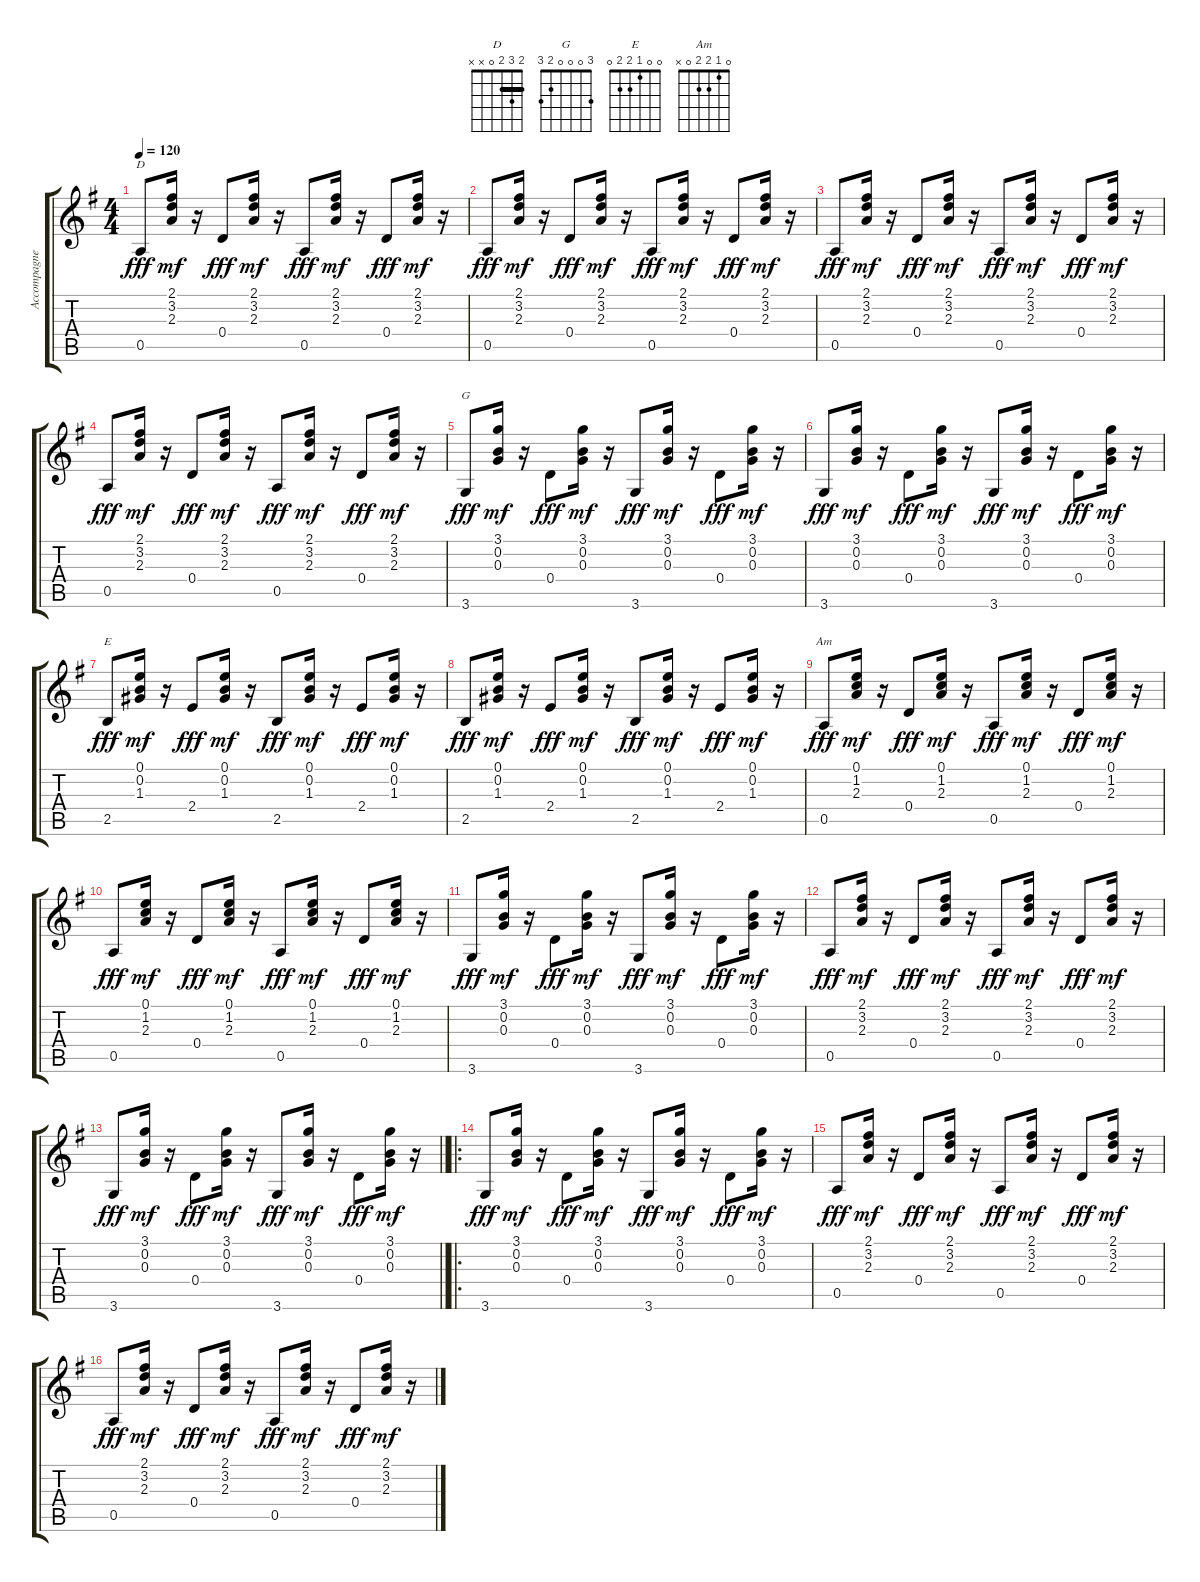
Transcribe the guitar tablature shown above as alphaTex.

\track ("Accompagnement 1" "Accompagne") {mute instrument acousticguitarsteel}
\staff {score tabs}
\tuning (E4 B3 G3 D3 A2 E2) {hide}
\chord ("D" 2 3 2 0 x x) {barre 2}
\chord ("G" 3 0 0 0 2 3)
\chord ("E" 0 0 1 2 2 0)
\chord ("Am" 0 1 2 2 0 x)
\ts (4 4)
\tempo 120
\clef g2
\ks g
0.5.8{ch "D" dy fff} (2.1 3.2 2.3).16{dy mf} r.16 0.4.8{dy fff} (2.1 3.2 2.3).16{dy mf} r.16 0.5.8{dy fff} (2.1 3.2 2.3).16{dy mf} r.16 0.4.8{dy fff} (2.1 3.2 2.3).16{dy mf} r.16 |
0.5.8{dy fff} (2.1 3.2 2.3).16{dy mf} r.16 0.4.8{dy fff} (2.1 3.2 2.3).16{dy mf} r.16 0.5.8{dy fff} (2.1 3.2 2.3).16{dy mf} r.16 0.4.8{dy fff} (2.1 3.2 2.3).16{dy mf} r.16 |
0.5.8{dy fff} (2.1 3.2 2.3).16{dy mf} r.16 0.4.8{dy fff} (2.1 3.2 2.3).16{dy mf} r.16 0.5.8{dy fff} (2.1 3.2 2.3).16{dy mf} r.16 0.4.8{dy fff} (2.1 3.2 2.3).16{dy mf} r.16 |
0.5.8{dy fff} (2.1 3.2 2.3).16{dy mf} r.16 0.4.8{dy fff} (2.1 3.2 2.3).16{dy mf} r.16 0.5.8{dy fff} (2.1 3.2 2.3).16{dy mf} r.16 0.4.8{dy fff} (2.1 3.2 2.3).16{dy mf} r.16 |
3.6.8{ch "G" dy fff} (3.1 0.2 0.3).16{dy mf} r.16 0.4.8{dy fff} (3.1 0.2 0.3).16{dy mf} r.16 3.6.8{dy fff} (3.1 0.2 0.3).16{dy mf} r.16 0.4.8{dy fff} (3.1 0.2 0.3).16{dy mf} r.16 |
3.6.8{dy fff} (3.1 0.2 0.3).16{dy mf} r.16 0.4.8{dy fff} (3.1 0.2 0.3).16{dy mf} r.16 3.6.8{dy fff} (3.1 0.2 0.3).16{dy mf} r.16 0.4.8{dy fff} (3.1 0.2 0.3).16{dy mf} r.16 |
2.5.8{ch "E" dy fff} (0.1 0.2 1.3).16{dy mf} r.16 2.4.8{dy fff} (0.1 0.2 1.3).16{dy mf} r.16 2.5.8{dy fff} (0.1 0.2 1.3).16{dy mf} r.16 2.4.8{dy fff} (0.1 0.2 1.3).16{dy mf} r.16 |
2.5.8{dy fff} (0.1 0.2 1.3).16{dy mf} r.16 2.4.8{dy fff} (0.1 0.2 1.3).16{dy mf} r.16 2.5.8{dy fff} (0.1 0.2 1.3).16{dy mf} r.16 2.4.8{dy fff} (0.1 0.2 1.3).16{dy mf} r.16 |
0.5.8{ch "Am" dy fff} (0.1 1.2 2.3).16{dy mf} r.16 0.4.8{dy fff} (0.1 1.2 2.3).16{dy mf} r.16 0.5.8{dy fff} (0.1 1.2 2.3).16{dy mf} r.16 0.4.8{dy fff} (0.1 1.2 2.3).16{dy mf} r.16 |
0.5.8{dy fff} (0.1 1.2 2.3).16{dy mf} r.16 0.4.8{dy fff} (0.1 1.2 2.3).16{dy mf} r.16 0.5.8{dy fff} (0.1 1.2 2.3).16{dy mf} r.16 0.4.8{dy fff} (0.1 1.2 2.3).16{dy mf} r.16 |
3.6.8{dy fff} (3.1 0.2 0.3).16{dy mf} r.16 0.4.8{dy fff} (3.1 0.2 0.3).16{dy mf} r.16 3.6.8{dy fff} (3.1 0.2 0.3).16{dy mf} r.16 0.4.8{dy fff} (3.1 0.2 0.3).16{dy mf} r.16 |
0.5.8{dy fff} (2.1 3.2 2.3).16{dy mf} r.16 0.4.8{dy fff} (2.1 3.2 2.3).16{dy mf} r.16 0.5.8{dy fff} (2.1 3.2 2.3).16{dy mf} r.16 0.4.8{dy fff} (2.1 3.2 2.3).16{dy mf} r.16 |
\barLineRight lightlight
3.6.8{dy fff} (3.1 0.2 0.3).16{dy mf} r.16 0.4.8{dy fff} (3.1 0.2 0.3).16{dy mf} r.16 3.6.8{dy fff} (3.1 0.2 0.3).16{dy mf} r.16 0.4.8{dy fff} (3.1 0.2 0.3).16{dy mf} r.16 |
\ro
3.6.8{dy fff} (3.1 0.2 0.3).16{dy mf} r.16 0.4.8{dy fff} (3.1 0.2 0.3).16{dy mf} r.16 3.6.8{dy fff} (3.1 0.2 0.3).16{dy mf} r.16 0.4.8{dy fff} (3.1 0.2 0.3).16{dy mf} r.16 |
0.5.8{dy fff} (2.1 3.2 2.3).16{dy mf} r.16 0.4.8{dy fff} (2.1 3.2 2.3).16{dy mf} r.16 0.5.8{dy fff} (2.1 3.2 2.3).16{dy mf} r.16 0.4.8{dy fff} (2.1 3.2 2.3).16{dy mf} r.16 |
0.5.8{dy fff} (2.1 3.2 2.3).16{dy mf} r.16 0.4.8{dy fff} (2.1 3.2 2.3).16{dy mf} r.16 0.5.8{dy fff} (2.1 3.2 2.3).16{dy mf} r.16 0.4.8{dy fff} (2.1 3.2 2.3).16{dy mf} r.16
